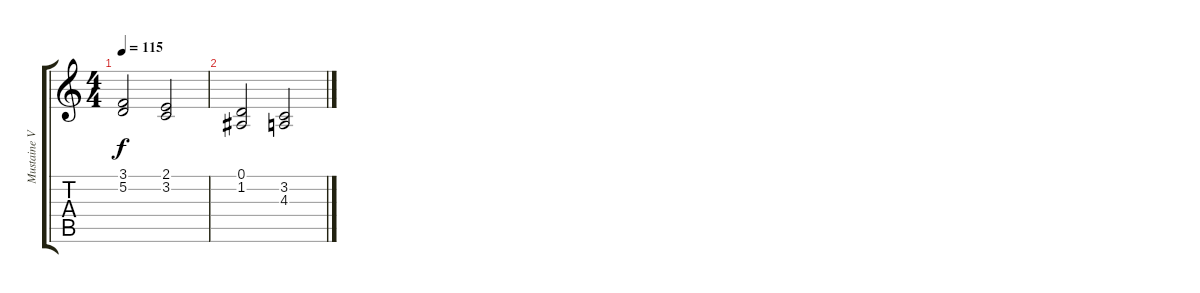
\track ("Mustaine Voice " "Mustaine V") {instrument altosax}
\staff {score tabs}
\tuning (D4 A3 F3 C3 G2 D2) {hide}
\ts (4 4)
\tempo 115
\clef g2
\ks c
(3.1 5.2).2{dy f} (2.1 3.2).2 |
(0.1 1.2).2 (3.2 4.3).2
